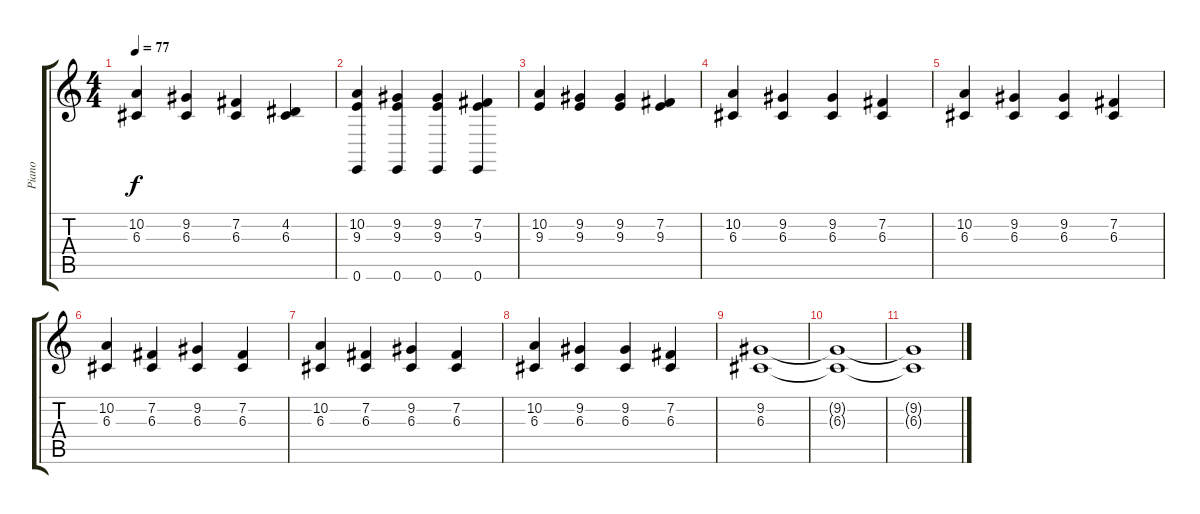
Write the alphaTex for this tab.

\track ("Piano" "Piano") {instrument acousticgrandpiano}
\staff {score tabs}
\tuning (E4 B3 G3 D3 A2 E2) {hide}
\ts (4 4)
\tempo 77
\clef g2
\ks c
(10.2 6.3).4{dy f} (9.2 6.3).4 (7.2 6.3).4 (4.2 6.3).4 |
(10.2 9.3 0.6).4 (9.2 9.3 0.6).4 (9.2 9.3 0.6).4 (7.2 9.3 0.6).4 |
(10.2 9.3).4 (9.2 9.3).4 (9.2 9.3).4 (7.2 9.3).4 |
(10.2 6.3).4 (9.2 6.3).4 (9.2 6.3).4 (7.2 6.3).4 |
(10.2 6.3).4 (9.2 6.3).4 (9.2 6.3).4 (7.2 6.3).4 |
(10.2 6.3).4 (7.2 6.3).4 (9.2 6.3).4 (7.2 6.3).4 |
(10.2 6.3).4 (7.2 6.3).4 (9.2 6.3).4 (7.2 6.3).4 |
(10.2 6.3).4 (9.2 6.3).4 (9.2 6.3).4 (7.2 6.3).4 |
(9.2 6.3).1 |
(9.2{t} 6.3{t}).1 |
(9.2{t} 6.3{t}).1
